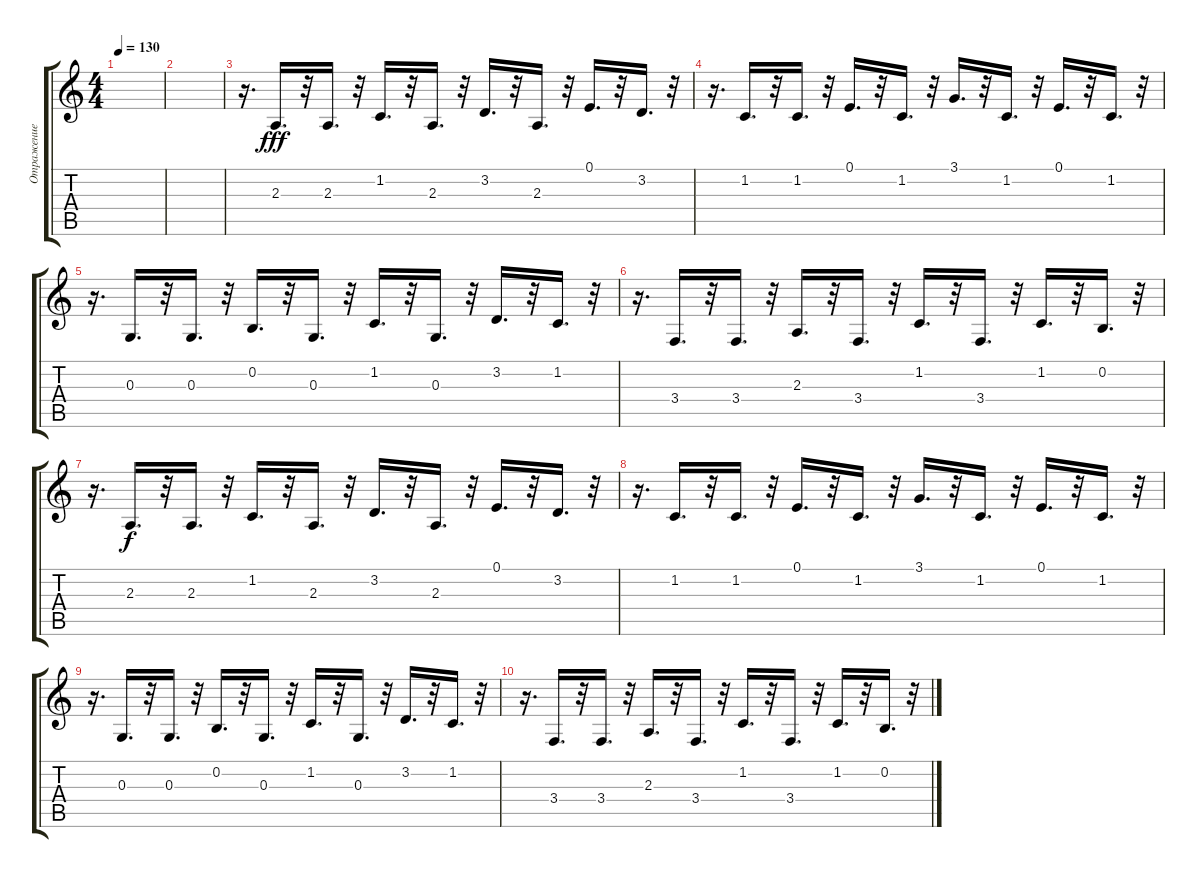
\track ("Отражение дорожки 6" "Отражение ") {instrument lead2sawtooth}
\staff {score tabs}
\tuning (E4 B3 G3 D3 A2 E2) {hide}
\ts (4 4)
\tempo 130
\clef g2
\ks c
|
|
r.16{d} 2.3.16{d dy fff} r.32 2.3.16{d} r.32 1.2.16{d} r.32 2.3.16{d} r.32 3.2.16{d} r.32 2.3.16{d} r.32 0.1.16{d} r.32 3.2.16{d} r.32 |
r.16{d} 1.2.16{d} r.32 1.2.16{d} r.32 0.1.16{d} r.32 1.2.16{d} r.32 3.1.16{d} r.32 1.2.16{d} r.32 0.1.16{d} r.32 1.2.16{d} r.32 |
r.16{d} 0.3.16{d} r.32 0.3.16{d} r.32 0.2.16{d} r.32 0.3.16{d} r.32 1.2.16{d} r.32 0.3.16{d} r.32 3.2.16{d} r.32 1.2.16{d} r.32 |
r.16{d} 3.4.16{d} r.32 3.4.16{d} r.32 2.3.16{d} r.32 3.4.16{d} r.32 1.2.16{d} r.32 3.4.16{d} r.32 1.2.16{d} r.32 0.2.16{d} r.32 |
r.16{d} 2.3.16{d dy f} r.32 2.3.16{d} r.32 1.2.16{d} r.32 2.3.16{d} r.32 3.2.16{d} r.32 2.3.16{d} r.32 0.1.16{d} r.32 3.2.16{d} r.32 |
r.16{d} 1.2.16{d} r.32 1.2.16{d} r.32 0.1.16{d} r.32 1.2.16{d} r.32 3.1.16{d} r.32 1.2.16{d} r.32 0.1.16{d} r.32 1.2.16{d} r.32 |
r.16{d} 0.3.16{d} r.32 0.3.16{d} r.32 0.2.16{d} r.32 0.3.16{d} r.32 1.2.16{d} r.32 0.3.16{d} r.32 3.2.16{d} r.32 1.2.16{d} r.32 |
r.16{d} 3.4.16{d} r.32 3.4.16{d} r.32 2.3.16{d} r.32 3.4.16{d} r.32 1.2.16{d} r.32 3.4.16{d} r.32 1.2.16{d} r.32 0.2.16{d} r.32
